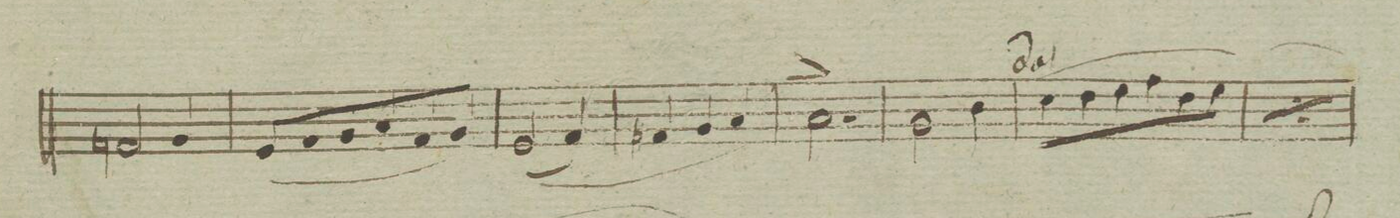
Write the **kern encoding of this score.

**kern	**dynam
*I"Violino. 1mo	*
*clefG2	*
*k[]	*
*M3/4	*
2fn/	.
4g/	.
=22	=22
(8e/L	.
8f/	.
8g/	.
8a/	.
8f/	.
8g/J)	.
=23	=23
((2e/	.
4f/)	.
=24	=24
4f#X/	.
4g/	.
4a/)	.
=25	=25
2.a^\	.
=26	=26
2g\	.
4b\	.
=27	=27
(8cc\L	.
8dd\	.
8ee\	.
8ff\	.
8dd\	.
8ee\J)	.
=28	=28
*rep	*
(8cc\L	.
8dd\	.
8ee\	.
8ff\	.
8dd\	.
8ee\J)	.
*Xrep	*
=29	=29
*-	*-
